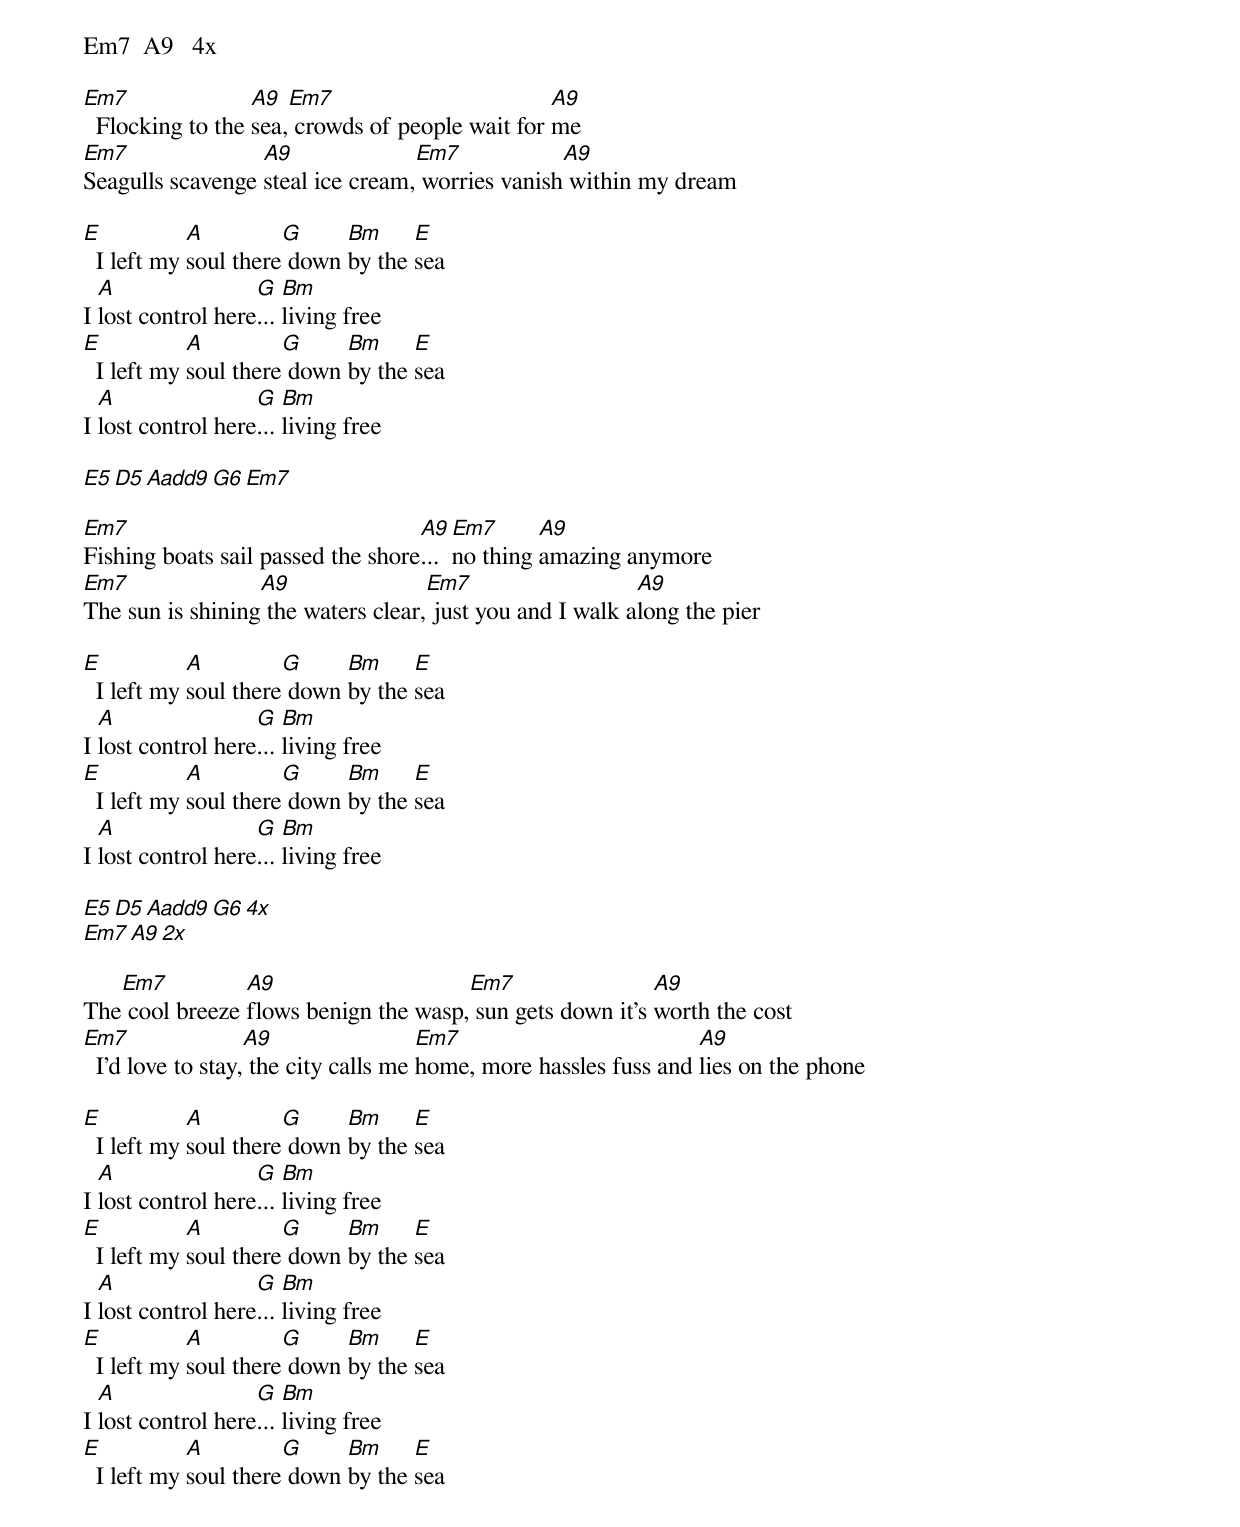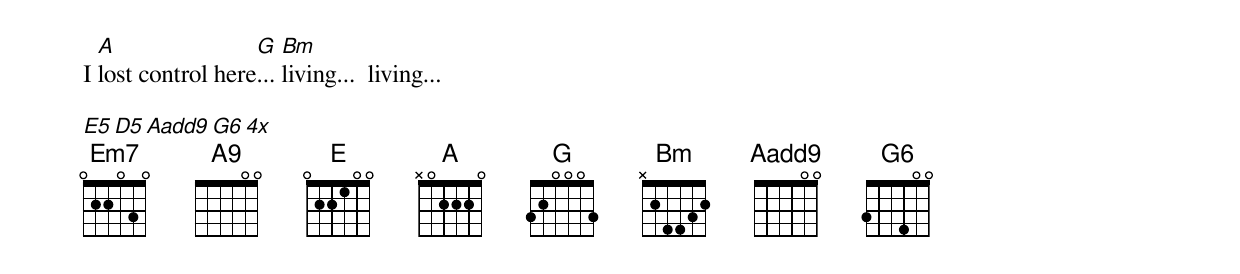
Em7  022030          Bmadd11  x24430
A9   575600          Aadd9   577600
A6   x02222          G6   355400


Em7  A9   4x

Em7               A9  Em7                        A9
  Flocking to the sea, crowds of people wait for me
Em7               A9              Em7            A9
Seagulls scavenge steal ice cream, worries vanish within my dream

E           A         G     Bm     E
  I left my soul there down by the sea
  A                G   Bm
I lost control here... living free
E           A         G     Bm     E
  I left my soul there down by the sea
  A                G   Bm
I lost control here... living free

E5   D5   Aadd9   G6  Em7

Em7                                A9  Em7      A9
Fishing boats sail passed the shore... no thing amazing anymore
Em7               A9                Em7                   A9
The sun is shining the waters clear, just you and I walk along the pier

E           A         G     Bm     E
  I left my soul there down by the sea
  A                G   Bm
I lost control here... living free
E           A         G     Bm     E
  I left my soul there down by the sea
  A                G   Bm
I lost control here... living free

E5   D5   Aadd9   G6   4x
Em7  A9   2x

   Em7          A9                    Em7                 A9
The cool breeze flows benign the wasp, sun gets down it's worth the cost
Em7                A9                 Em7                         A9
  I'd love to stay, the city calls me home, more hassles fuss and lies on the phone

E           A         G     Bm     E
  I left my soul there down by the sea
  A                G   Bm
I lost control here... living free
E           A         G     Bm     E
  I left my soul there down by the sea
  A                G   Bm
I lost control here... living free
E           A         G     Bm     E
  I left my soul there down by the sea
  A                G   Bm
I lost control here... living free
E           A         G     Bm     E
  I left my soul there down by the sea
  A                G   Bm
I lost control here... living...  living...

E5   D5   Aadd9   G6   4x
